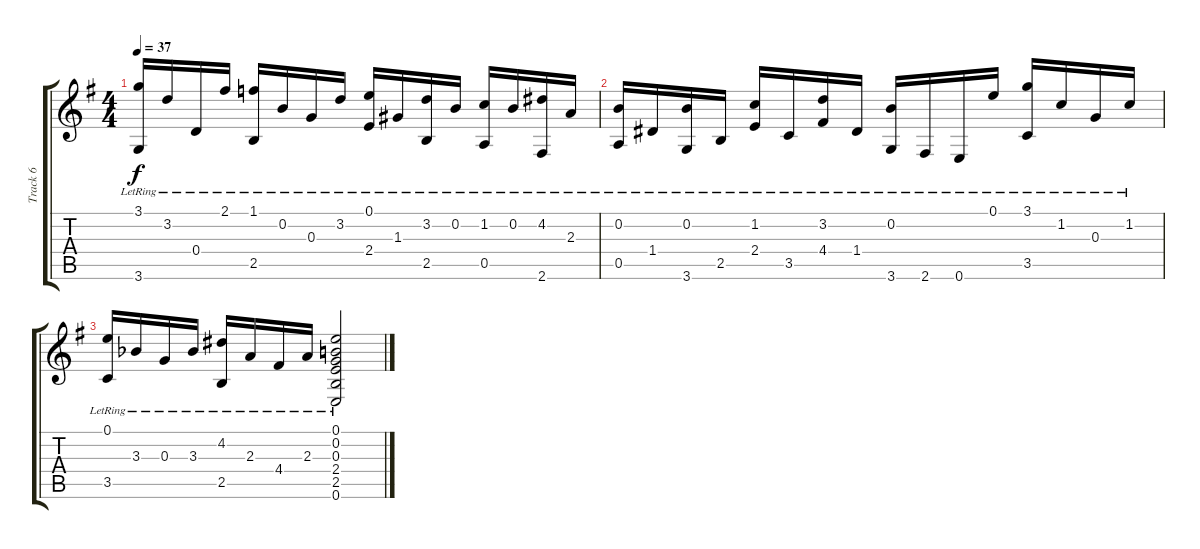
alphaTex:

\track ("Track 6" "Track 6") {mute instrument acousticguitarnylon}
\staff {score tabs}
\tuning (E4 B3 G3 D3 A2 E2) {hide}
\ts (4 4)
\tempo 37
\clef g2
\ks eminor
(3.1{lr} 3.6{lr}).16{dy f} 3.2{lr}.16 0.4{lr}.16 2.1{lr}.16 (1.1{lr} 2.5{lr}).16 0.2{lr}.16 0.3{lr}.16 3.2{lr}.16 (0.1{lr} 2.4{lr}).16 1.3{lr}.16 (3.2{lr} 2.5{lr}).16 0.2{lr}.16 (1.2{lr} 0.5{lr}).16 0.2{lr}.16 (4.2{lr} 2.6{lr}).16 2.3{lr}.16 |
(0.2{lr} 0.5{lr}).16 1.4{lr}.16 (0.2{lr} 3.6{lr}).16 2.5{lr}.16 (1.2{lr} 2.4{lr}).16 3.5{lr}.16 (3.2{lr} 4.4{lr}).16 1.4{lr}.16 (0.2{lr} 3.6).16 2.6{lr}.16 0.6{lr}.16 0.1{lr}.16 (3.1{lr} 3.5{lr}).16 1.2{lr}.16 0.3{lr}.16 1.2{lr}.16 |
(0.1{lr} 3.5{lr}).16 3.3{lr acc b}.16 0.3{lr}.16 3.3{lr acc b}.16 (4.2{lr} 2.5{lr}).16 2.3{lr}.16 4.4{lr}.16 2.3{lr}.16 (0.1{lr} 0.2{lr} 0.3{lr} 2.4{lr} 2.5{lr} 0.6{lr}).2
